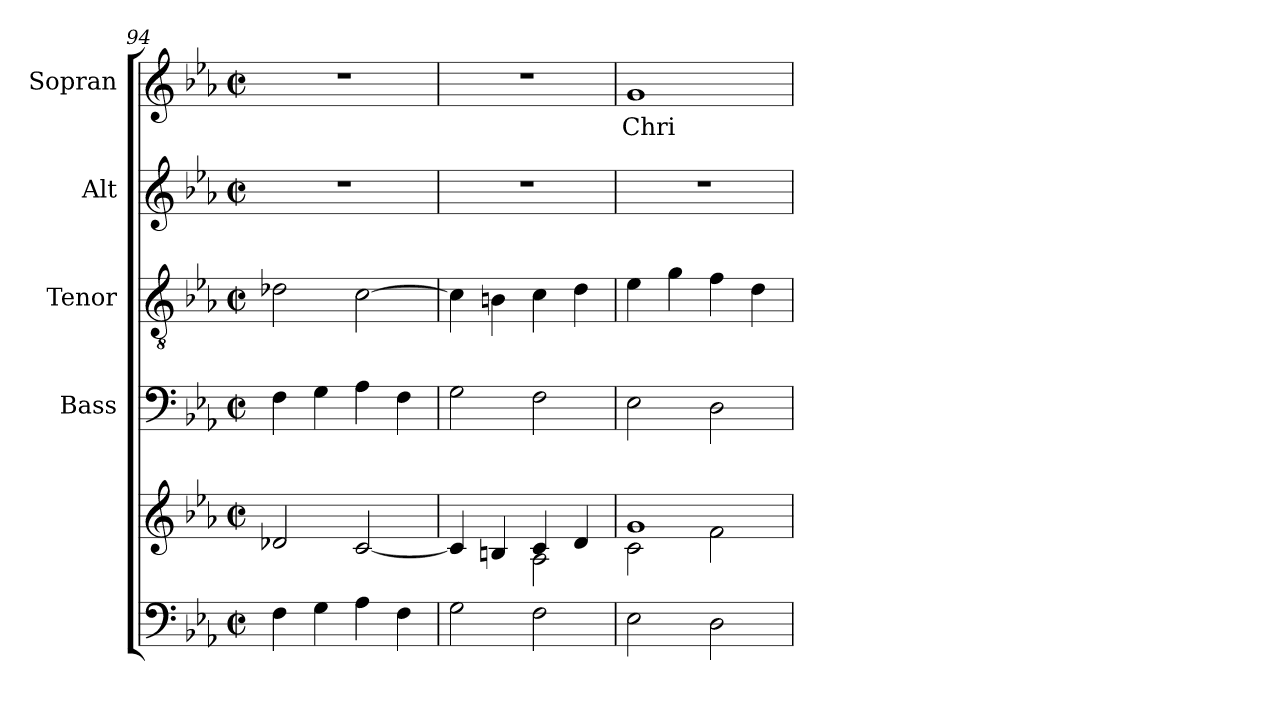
**kern	**kern	**kern	**kern	**kern	**kern	**text
*part5	*part5	*part4	*part3	*part2	*part1	*part1
*staff6	*staff5	*staff4	*staff3	*staff2	*staff1	*staff1
*	*	*I"Bass	*I"Tenor	*I"Alt	*I"Sopran	*
*	*	*I'B.	*I'T.	*I'A.	*I'S.	*
*clefF4	*clefG2	*clefF4	*clefGv2	*clefG2	*clefG2	*
*k[b-e-a-]	*k[b-e-a-]	*k[b-e-a-]	*k[b-e-a-]	*k[b-e-a-]	*k[b-e-a-]	*
*E-:	*E-:	*E-:	*E-:	*E-:	*E-:	*
*M2/2	*M2/2	*M2/2	*M2/2	*M2/2	*M2/2	*
*met(c|)	*met(c|)	*met(c|)	*met(c|)	*met(c|)	*met(c|)	*
=94	=94	=94	=94	=94	=94	=94
4F\	2d-X/	4F\	2d-X\	1r	1r	.
4G\	.	4G\	.	.	.	.
4A-\	[2c/	4A-\	[2c\	.	.	.
4F\	.	4F\	.	.	.	.
!!LO:PB:g=z
=95	=95	=95	=95	=95	=95	=95
*	*^	*	*	*	*	*
2G\	4c/]	2ryy	2G\	4c\]	1r	1r	.
.	4Bn/	.	.	4Bn\	.	.	.
2F\	4c/	2A-\	2F\	4c\	.	.	.
.	4d/	.	.	4d\	.	.	.
=96	=96	=96	=96	=96	=96	=96	=96
!	!	!	!	!	!	!	!LO:LY:b
2E-\	1g	2c\	2E-\	4e-\	1r	1g	Chri-
.	.	.	.	4g\	.	.	.
2D\	.	2f\	2D\	4f\	.	.	.
.	.	.	.	4d\	.	.	.
*	*v	*v	*	*	*	*	*
=	=	=	=	=	=	=
*-	*-	*-	*-	*-	*-	*-
